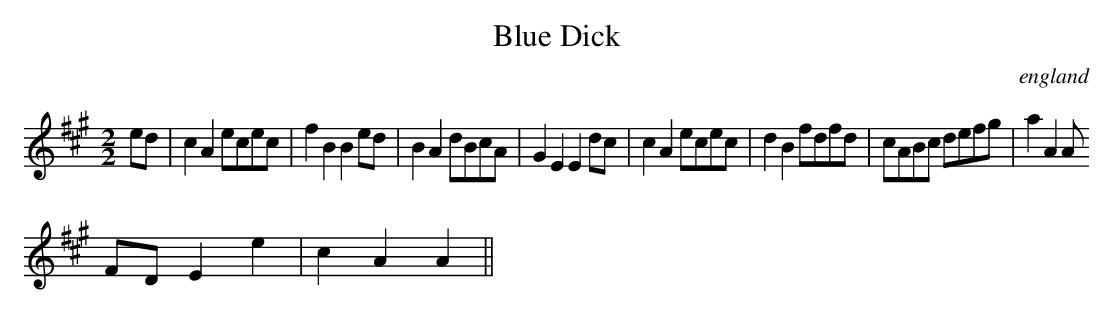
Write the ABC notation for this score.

X:1
T:Blue Dick
O:england
M:2/2
L:1/8
K:A major
ed|c2A2ecec|f2B2B2ed|B2A2dBcA|G2E2E2dc|c2A2ecec|d2B2fdfd|cABc defg|a2A2A
2:||:e/2f/2g/2|a2A2agfe|a2c2e fg|a2A2agfe|d2B2f2 af|e2e2cAcA|f2f2dBdB|cA
FDE2e2|c2A2A2||
